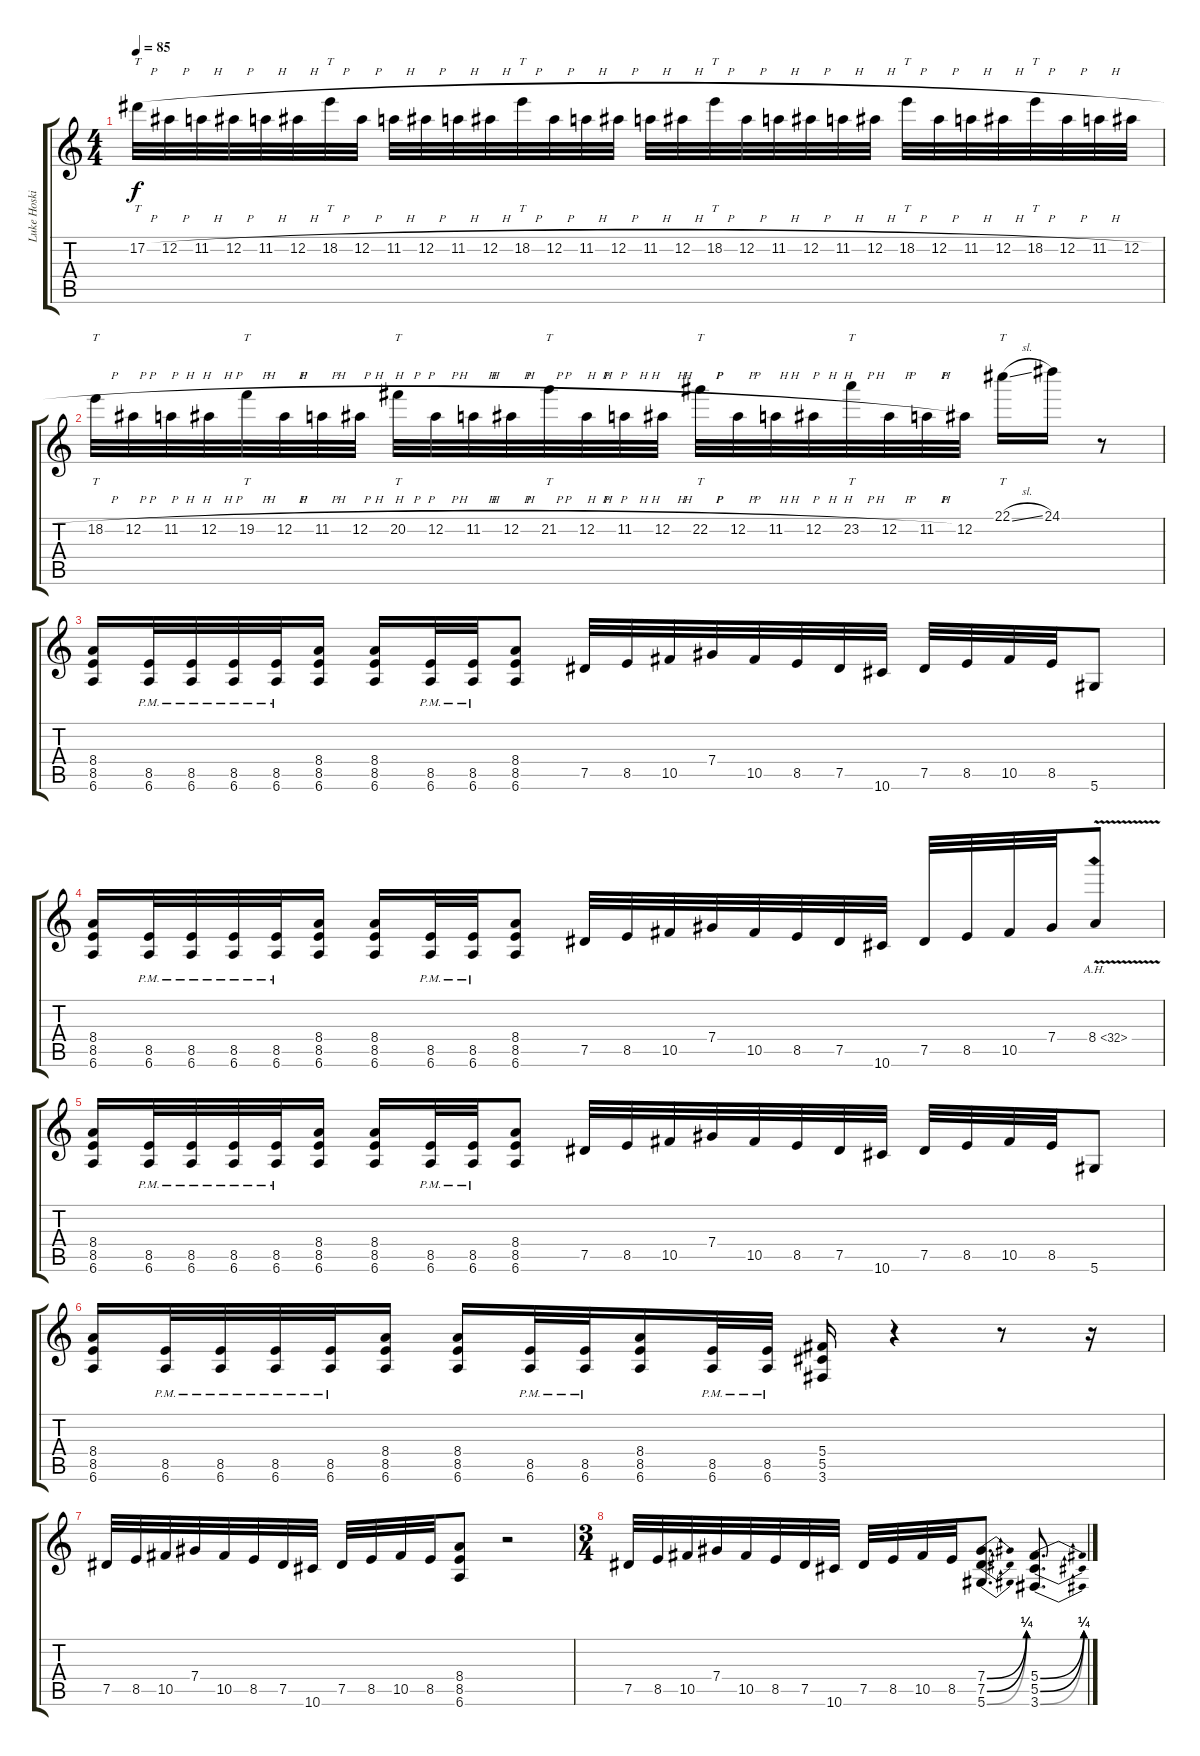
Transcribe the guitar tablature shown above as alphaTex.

\track ("Luke Hoskin" "Luke Hoski") {instrument overdrivenguitar}
\staff {score tabs}
\tuning (Eb4 Bb3 Gb3 Db3 Ab2 Eb2) {hide}
\ts (4 4)
\tempo 85
\clef g2
\ks c
17.2{h}.32{tt dy f} 12.2{h}.32 11.2{h}.32 12.2{h}.32 11.2{h}.32 12.2{h}.32 18.2{h}.32{tt} 12.2{h}.32 11.2{h}.32 12.2{h}.32 11.2{h}.32 12.2{h}.32 18.2{h}.32{tt} 12.2{h}.32 11.2{h}.32 12.2{h}.32 11.2{h}.32 12.2{h}.32 18.2{h}.32{tt} 12.2{h}.32 11.2{h}.32 12.2{h}.32 11.2{h}.32 12.2{h}.32 18.2{h}.32{tt} 12.2{h}.32 11.2{h}.32 12.2{h}.32 18.2{h}.32{tt} 12.2{h}.32 11.2{h}.32 12.2{h}.32 |
18.2{h}.32{tt} 12.2{h}.32 11.2{h}.32 12.2{h}.32 19.2{h}.32{tt} 12.2{h}.32 11.2{h}.32 12.2{h}.32 20.2{h}.32{tt} 12.2{h}.32 11.2{h}.32 12.2{h}.32 21.2{h}.32{tt} 12.2{h}.32 11.2{h}.32 12.2{h}.32 22.2{h}.32{tt} 12.2{h}.32 11.2{h}.32 12.2{h}.32 23.2{h}.32{tt} 12.2{h}.32 11.2{h}.32 12.2.32 22.1{sl}.16{tt} 24.1.16 r.8 |
(8.4 8.5 6.6).16 (8.5{pm} 6.6{pm}).32 (8.5{pm} 6.6{pm}).32 (8.5{pm} 6.6{pm}).32 (8.5{pm} 6.6{pm}).32 (8.4 8.5 6.6).16 (8.4 8.5 6.6).16 (8.5{pm} 6.6{pm}).32 (8.5{pm} 6.6{pm}).32 (8.4 8.5 6.6).8 7.5.32 8.5.32 10.5.32 7.4.32 10.5.32 8.5.32 7.5.32 10.6.32 7.5.32 8.5.32 10.5.32 8.5.32 5.6.8 |
(8.4 8.5 6.6).16 (8.5{pm} 6.6{pm}).32 (8.5{pm} 6.6{pm}).32 (8.5{pm} 6.6{pm}).32 (8.5{pm} 6.6{pm}).32 (8.4 8.5 6.6).16 (8.4 8.5 6.6).16 (8.5{pm} 6.6{pm}).32 (8.5{pm} 6.6{pm}).32 (8.4 8.5 6.6).8 7.5.32 8.5.32 10.5.32 7.4.32 10.5.32 8.5.32 7.5.32 10.6.32 7.5.32 8.5.32 10.5.32 7.4.32 8.4{ah 24 v}.8 |
(8.4 8.5 6.6).16 (8.5{pm} 6.6{pm}).32 (8.5{pm} 6.6{pm}).32 (8.5{pm} 6.6{pm}).32 (8.5{pm} 6.6{pm}).32 (8.4 8.5 6.6).16 (8.4 8.5 6.6).16 (8.5{pm} 6.6{pm}).32 (8.5{pm} 6.6{pm}).32 (8.4 8.5 6.6).8 7.5.32 8.5.32 10.5.32 7.4.32 10.5.32 8.5.32 7.5.32 10.6.32 7.5.32 8.5.32 10.5.32 8.5.32 5.6.8 |
(8.4 8.5 6.6).16 (8.5{pm} 6.6{pm}).32 (8.5{pm} 6.6{pm}).32 (8.5{pm} 6.6{pm}).32 (8.5{pm} 6.6{pm}).32 (8.4 8.5 6.6).16 (8.4 8.5 6.6).16 (8.5{pm} 6.6{pm}).32 (8.5{pm} 6.6{pm}).32 (8.4 8.5 6.6).16 (8.5{pm} 6.6{pm}).32 (8.5{pm} 6.6{pm}).32 (5.4 5.5 3.6).16 r.4 r.8 r.16 |
7.5.32 8.5.32 10.5.32 7.4.32 10.5.32 8.5.32 7.5.32 10.6.32 7.5.32 8.5.32 10.5.32 8.5.32 (8.4 8.5 6.6).8 r.2 |
\ts (3 4)
7.5.32 8.5.32 10.5.32 7.4.32 10.5.32 8.5.32 7.5.32 10.6.32 7.5.32 8.5.32 10.5.32 8.5.32 (7.4{be (bend 0 0 60 1)} 7.5{be (bend 0 0 60 1)} 5.6{be (bend 0 0 60 1)}).8{d} (5.4{be (bend 0 0 60 1)} 5.5{be (bend 0 0 60 1)} 3.6{be (bend 0 0 60 1)}).8{d}
